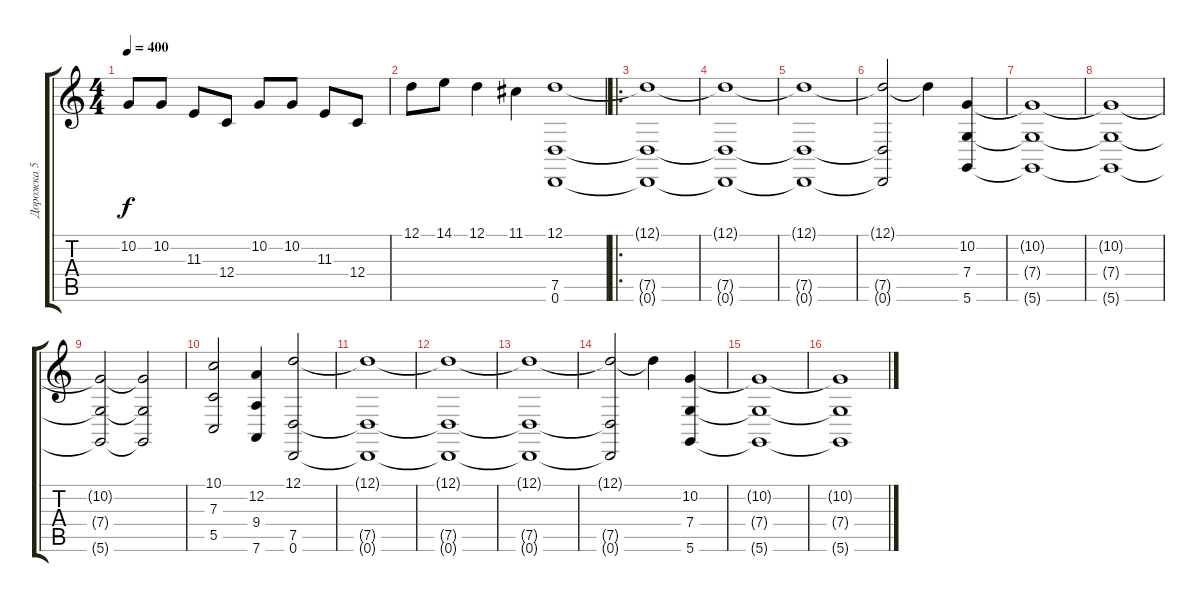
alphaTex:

\track ("Дорожка 5" "Дорожка 5") {instrument tremolostrings}
\staff {score tabs}
\tuning (D4 A3 F3 C3 G2 D2) {hide}
\ts (4 4)
\tempo 400
\clef g2
\ks c
10.2.8{dy f} 10.2.8 11.3.8 12.4.8 10.2.8 10.2.8 11.3.8 12.4.8 |
12.1.8 14.1.8 12.1.4 11.1.4 (12.1 7.5 0.6).1 |
\ro
(12.1{t} 7.5{t} 0.6{t}).1 |
(12.1{t} 7.5{t} 0.6{t}).1 |
(12.1{t} 7.5{t} 0.6{t}).1 |
(12.1{t} 7.5{t} 0.6{t}).2 12.1{t}.4 (10.2 7.4 5.6).4 |
(10.2{t} 7.4{t} 5.6{t}).1 |
(10.2{t} 7.4{t} 5.6{t}).1 |
(10.2{t} 7.4{t} 5.6{t}).2 (10.2{t} 7.4{t} 5.6{t}).2 |
(10.1 7.3 5.5).2 (12.2 9.4 7.6).4 (12.1 7.5 0.6).2 |
(12.1{t} 7.5{t} 0.6{t}).1 |
(12.1{t} 7.5{t} 0.6{t}).1 |
(12.1{t} 7.5{t} 0.6{t}).1 |
(12.1{t} 7.5{t} 0.6{t}).2 12.1{t}.4 (10.2 7.4 5.6).4 |
(10.2{t} 7.4{t} 5.6{t}).1 |
(10.2{t} 7.4{t} 5.6{t}).1
